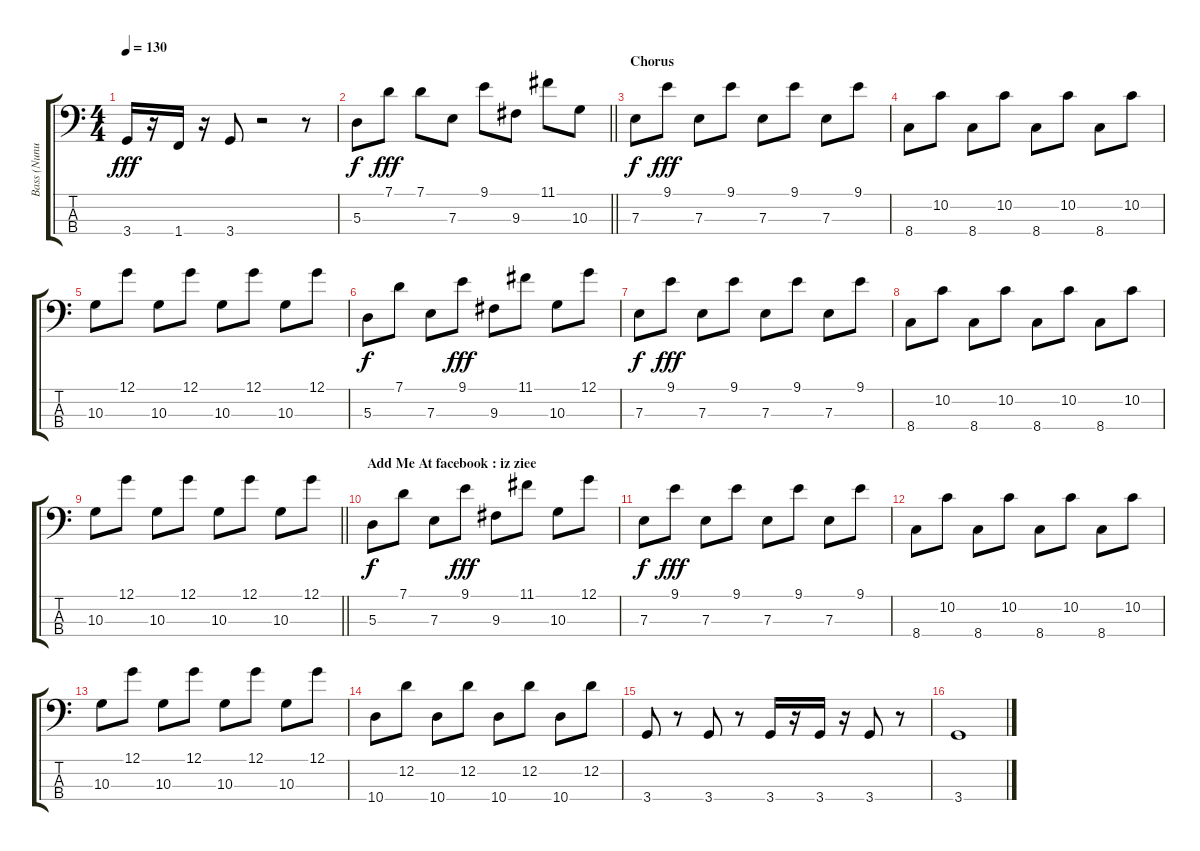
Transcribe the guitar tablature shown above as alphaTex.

\track ("Bass (Nunu)" "Bass (Nunu") {instrument electricbassfinger}
\staff {score tabs}
\tuning (G2 D2 A1 E1) {hide}
\ts (4 4)
\tempo 130
\clef f4
\ks c
3.4.16{dy fff} r.16 1.4.16 r.16 3.4.8 r.2 r.8 |
\barLineRight lightlight
5.3.8{dy f} 7.1.8{dy fff} 7.1.8 7.3.8 9.1.8 9.3.8 11.1.8 10.3.8 |
\section ("" "Chorus")
7.3.8{dy f} 9.1.8{dy fff} 7.3.8 9.1.8 7.3.8 9.1.8 7.3.8 9.1.8 |
8.4.8 10.2.8 8.4.8 10.2.8 8.4.8 10.2.8 8.4.8 10.2.8 |
10.3.8 12.1.8 10.3.8 12.1.8 10.3.8 12.1.8 10.3.8 12.1.8 |
5.3.8{dy f} 7.1.8 7.3.8 9.1.8{dy fff} 9.3.8 11.1.8 10.3.8 12.1.8 |
7.3.8{dy f} 9.1.8{dy fff} 7.3.8 9.1.8 7.3.8 9.1.8 7.3.8 9.1.8 |
8.4.8 10.2.8 8.4.8 10.2.8 8.4.8 10.2.8 8.4.8 10.2.8 |
\barLineRight lightlight
10.3.8 12.1.8 10.3.8 12.1.8 10.3.8 12.1.8 10.3.8 12.1.8 |
\section ("" "Add Me At facebook : iz ziee")
5.3.8{dy f} 7.1.8 7.3.8 9.1.8{dy fff} 9.3.8 11.1.8 10.3.8 12.1.8 |
7.3.8{dy f} 9.1.8{dy fff} 7.3.8 9.1.8 7.3.8 9.1.8 7.3.8 9.1.8 |
8.4.8 10.2.8 8.4.8 10.2.8 8.4.8 10.2.8 8.4.8 10.2.8 |
10.3.8 12.1.8 10.3.8 12.1.8 10.3.8 12.1.8 10.3.8 12.1.8 |
10.4.8 12.2.8 10.4.8 12.2.8 10.4.8 12.2.8 10.4.8 12.2.8 |
3.4.8 r.8 3.4.8 r.8 3.4.16 r.16 3.4.16 r.16 3.4.8 r.8 |
3.4.1
